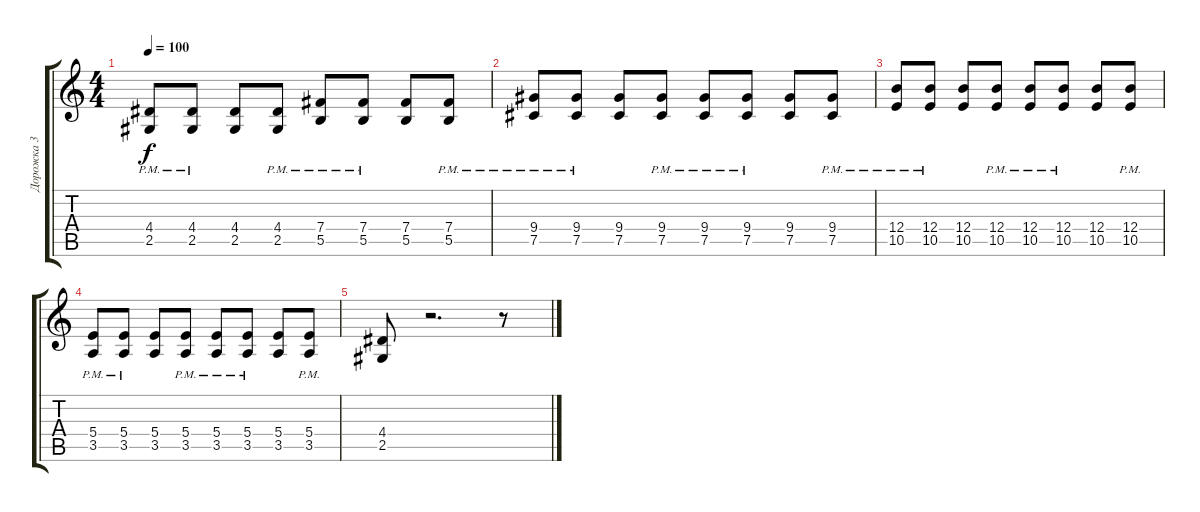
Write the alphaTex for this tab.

\track ("Дорожка 3" "Дорожка 3") {instrument electricguitarmuted}
\staff {score tabs}
\tuning (Db4 Ab3 E3 B2 Gb2 B1) {hide}
\ts (4 4)
\tempo 100
\clef g2
\ks c
(4.4{pm} 2.5).8{dy f} (4.4{pm} 2.5).8 (4.4 2.5).8 (4.4{pm} 2.5).8 (7.4{pm} 5.5).8 (7.4{pm} 5.5).8 (7.4 5.5).8 (7.4{pm} 5.5).8 |
(9.4{pm} 7.5).8 (9.4{pm} 7.5).8 (9.4 7.5).8 (9.4{pm} 7.5).8 (9.4{pm} 7.5).8 (9.4{pm} 7.5).8 (9.4 7.5).8 (9.4{pm} 7.5).8 |
(12.4{pm} 10.5).8 (12.4{pm} 10.5).8 (12.4 10.5).8 (12.4{pm} 10.5).8 (12.4{pm} 10.5).8 (12.4{pm} 10.5).8 (12.4 10.5).8 (12.4{pm} 10.5).8 |
(5.4{pm} 3.5).8 (5.4{pm} 3.5).8 (5.4 3.5).8 (5.4{pm} 3.5).8 (5.4{pm} 3.5).8 (5.4{pm} 3.5).8 (5.4 3.5).8 (5.4{pm} 3.5).8 |
(4.4 2.5).8 r.2{d} r.8
